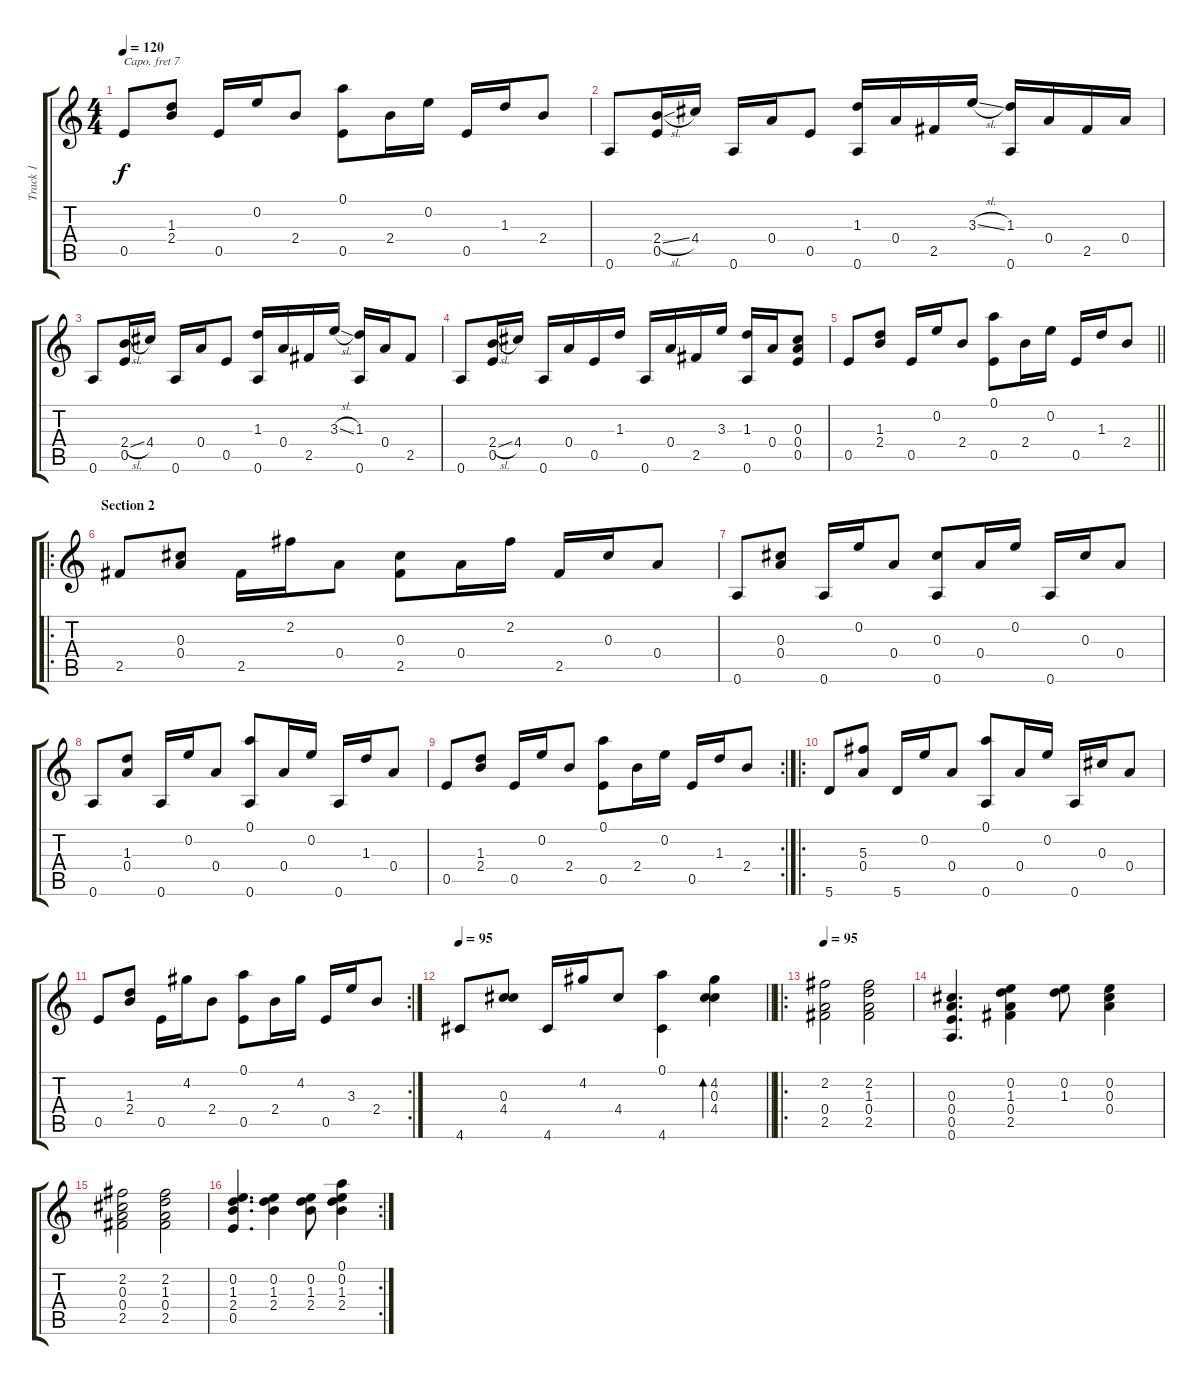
\track ("Track 1" "Track 1") {instrument acousticguitarsteel}
\staff {score tabs}
\capo 7
\tuning (D4 A3 Gb3 D3 A2 D2) {hide}
\ts (4 4)
\tempo 120
\clef g2
\ks c
0.5.8{dy f} (1.3 2.4).8 0.5.16 0.2.16 2.4.8 (0.1 0.5).8 2.4.16 0.2.16 0.5.16 1.3.16 2.4.8 |
0.6.8 (2.4{sl} 0.5).16 4.4.16 0.6.16 0.4.16 0.5.8 (1.3 0.6).16 0.4.16 2.5.16 3.3{sl}.16 (1.3 0.6).16 0.4.16 2.5.16 0.4.16 |
0.6.8 (2.4{sl} 0.5).16 4.4.16 0.6.16 0.4.16 0.5.8 (1.3 0.6).16 0.4.16 2.5.16 3.3{sl}.16 (1.3 0.6).16 0.4.16 2.5.8 |
0.6.8 (2.4{sl} 0.5).16 4.4.16 0.6.16 0.4.16 0.5.16 1.3.16 0.6.16 0.4.16 2.5.16 3.3.16 (1.3 0.6).16 0.4.16 (0.3 0.4 0.5).8 |
\barLineRight lightlight
0.5.8 (1.3 2.4).8 0.5.16 0.2.16 2.4.8 (0.1 0.5).8 2.4.16 0.2.16 0.5.16 1.3.16 2.4.8 |
\ro
\section ("" "Section 2")
2.5.8 (0.3 0.4).8 2.5.16 2.2.16 0.4.8 (0.3 2.5).8 0.4.16 2.2.16 2.5.16 0.3.16 0.4.8 |
0.6.8 (0.3 0.4).8 0.6.16 0.2.16 0.4.8 (0.3 0.6).8 0.4.16 0.2.16 0.6.16 0.3.16 0.4.8 |
0.6.8 (1.3 0.4).8 0.6.16 0.2.16 0.4.8 (0.1 0.6).8 0.4.16 0.2.16 0.6.16 1.3.16 0.4.8 |
\rc 2
0.5.8 (1.3 2.4).8 0.5.16 0.2.16 2.4.8 (0.1 0.5).8 2.4.16 0.2.16 0.5.16 1.3.16 2.4.8 |
\ro
5.6.8 (5.3 0.4).8 5.6.16 0.2.16 0.4.8 (0.1 0.6).8 0.4.16 0.2.16 0.6.16 0.3.16 0.4.8 |
\rc 2
0.5.8 (1.3 2.4).8 0.5.16 4.2.16 2.4.8 (0.1 0.5).8 2.4.16 4.2.16 0.5.16 3.3.16 2.4.8 |
\tempo 95
\barLineRight lightlight
4.6.8 (0.3 4.4).8 4.6.16 4.2.16 4.4.8 (0.1 4.6).4 (4.2 0.3 4.4).4{bd 240} |
\ro
\tempo 95
(2.2 0.4 2.5).2 (2.2 1.3 0.4 2.5).2 |
(0.3 0.4 0.5 0.6).4{d} (0.2 1.3 0.4 2.5).4 (0.2 1.3).8 (0.2 0.3 0.4).4 |
(2.2 0.3 0.4 2.5).2 (2.2 1.3 0.4 2.5).2 |
\rc 2
(0.2 1.3 2.4 0.5).4{d} (0.2 1.3 2.4).4 (0.2 1.3 2.4).8 (0.1 0.2 1.3 2.4).4
